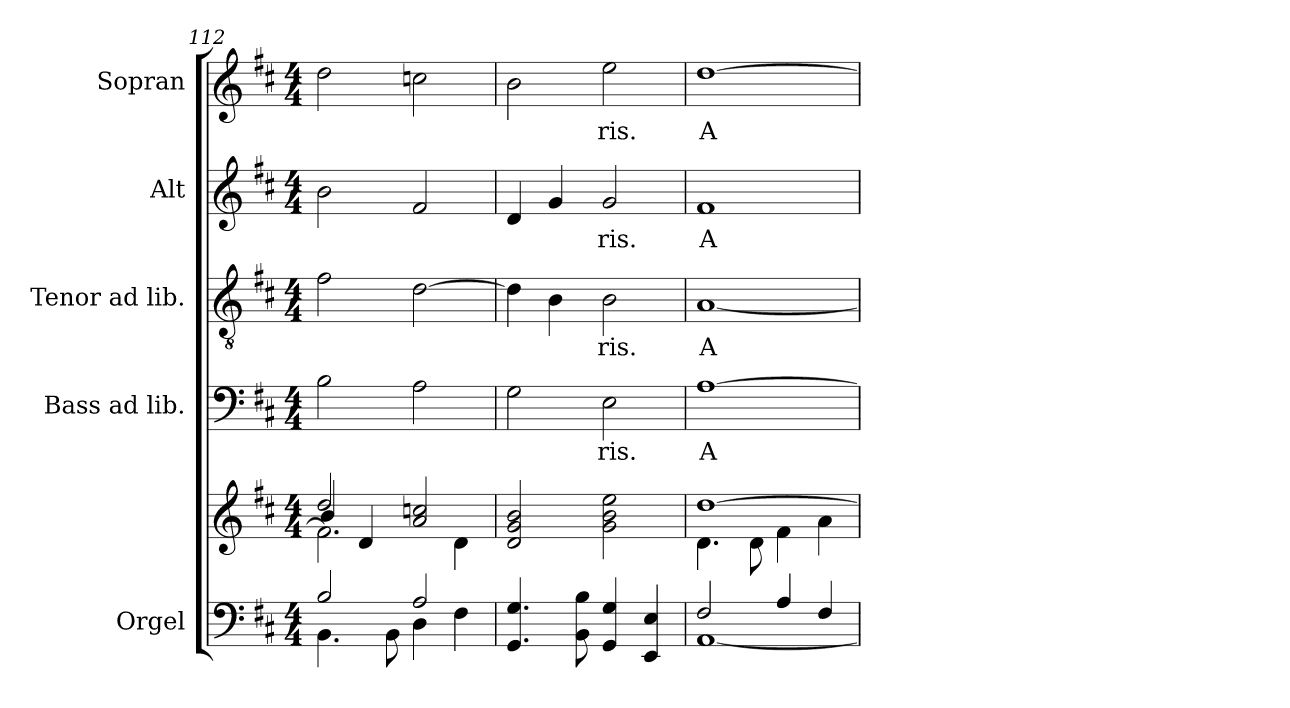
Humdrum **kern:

**kern	**kern	**kern	**text	**kern	**text	**kern	**text	**kern	**text
*part5	*part5	*part4	*part4	*part3	*part3	*part2	*part2	*part1	*part1
*staff6	*staff5	*staff4	*staff4	*staff3	*staff3	*staff2	*staff2	*staff1	*staff1
*I"Orgel	*	*I"Bass ad lib.	*	*I"Tenor ad lib.	*	*I"Alt	*	*I"Sopran	*
*I'Org.	*	*I'B.	*	*I'T.	*	*I'A.	*	*I'S.	*
*clefF4	*clefG2	*clefF4	*	*clefGv2	*	*clefG2	*	*clefG2	*
*k[f#c#]	*k[f#c#]	*k[f#c#]	*	*k[f#c#]	*	*k[f#c#]	*	*k[f#c#]	*
*D:	*D:	*D:	*	*D:	*	*D:	*	*D:	*
*M4/4	*M4/4	*M4/4	*	*M4/4	*	*M4/4	*	*M4/4	*
=112	=112	=112	=112	=112	=112	=112	=112	=112	=112
*^	*^	*	*	*	*	*	*	*	*
*	*	*	*^	*	*	*	*	*	*	*	*
2B/	4.BB\	2dd/	4b/	2.f#\]	2B\	.	2f#\	.	2b\	.	2dd\	.
.	.	.	4d/	.	.	.	.	.	.	.	.	.
.	8BB\	.	.	.	.	.	.	.	.	.	.	.
2A/	4D\	2a/ 2ccn/	2ryy	.	2A\	.	[2d\	.	2f#/	.	2ccn\	.
.	4F#\	.	.	4d\	.	.	.	.	.	.	.	.
*v	*v	*	*	*	*	*	*	*	*	*	*	*
*	*v	*v	*v	*	*	*	*	*	*	*	*
=113	=113	=113	=113	=113	=113	=113	=113	=113	=113
4.GG/ 4.G/	2d/ 2g/ 2b/	2G\	.	4d\]	.	4d/	.	2b\	.
.	.	.	.	4B\	.	4g/	.	.	.
8BB\ 8B\	.	.	.	.	.	.	.	.	.
!	!	!	!LO:LY:b	!	!LO:LY:b	!	!LO:LY:b	!	!LO:LY:b
4GG/ 4G/	2g\ 2b\ 2ee\	2E\	-ris.	2B\	-ris.	2g/	-ris.	2ee\	-ris.
4EE/ 4E/	.	.	.	.	.	.	.	.	.
=114	=114	=114	=114	=114	=114	=114	=114	=114	=114
*^	*^	*	*	*	*	*	*	*	*
!	!	!	!	!	!LO:LY:b	!	!LO:LY:b	!	!LO:LY:b	!	!LO:LY:b
2F#/	[<1AA	[>1dd	4.d\	[1A	A-	[1A	A-	1f#	A-	[1dd	A-
.	.	.	8d\	.	.	.	.	.	.	.	.
4A/	.	.	4f#\	.	.	.	.	.	.	.	.
4F#/	.	.	4a\	.	.	.	.	.	.	.	.
*v	*v	*	*	*	*	*	*	*	*	*	*
*	*v	*v	*	*	*	*	*	*	*	*
=	=	=	=	=	=	=	=	=	=
*-	*-	*-	*-	*-	*-	*-	*-	*-	*-
